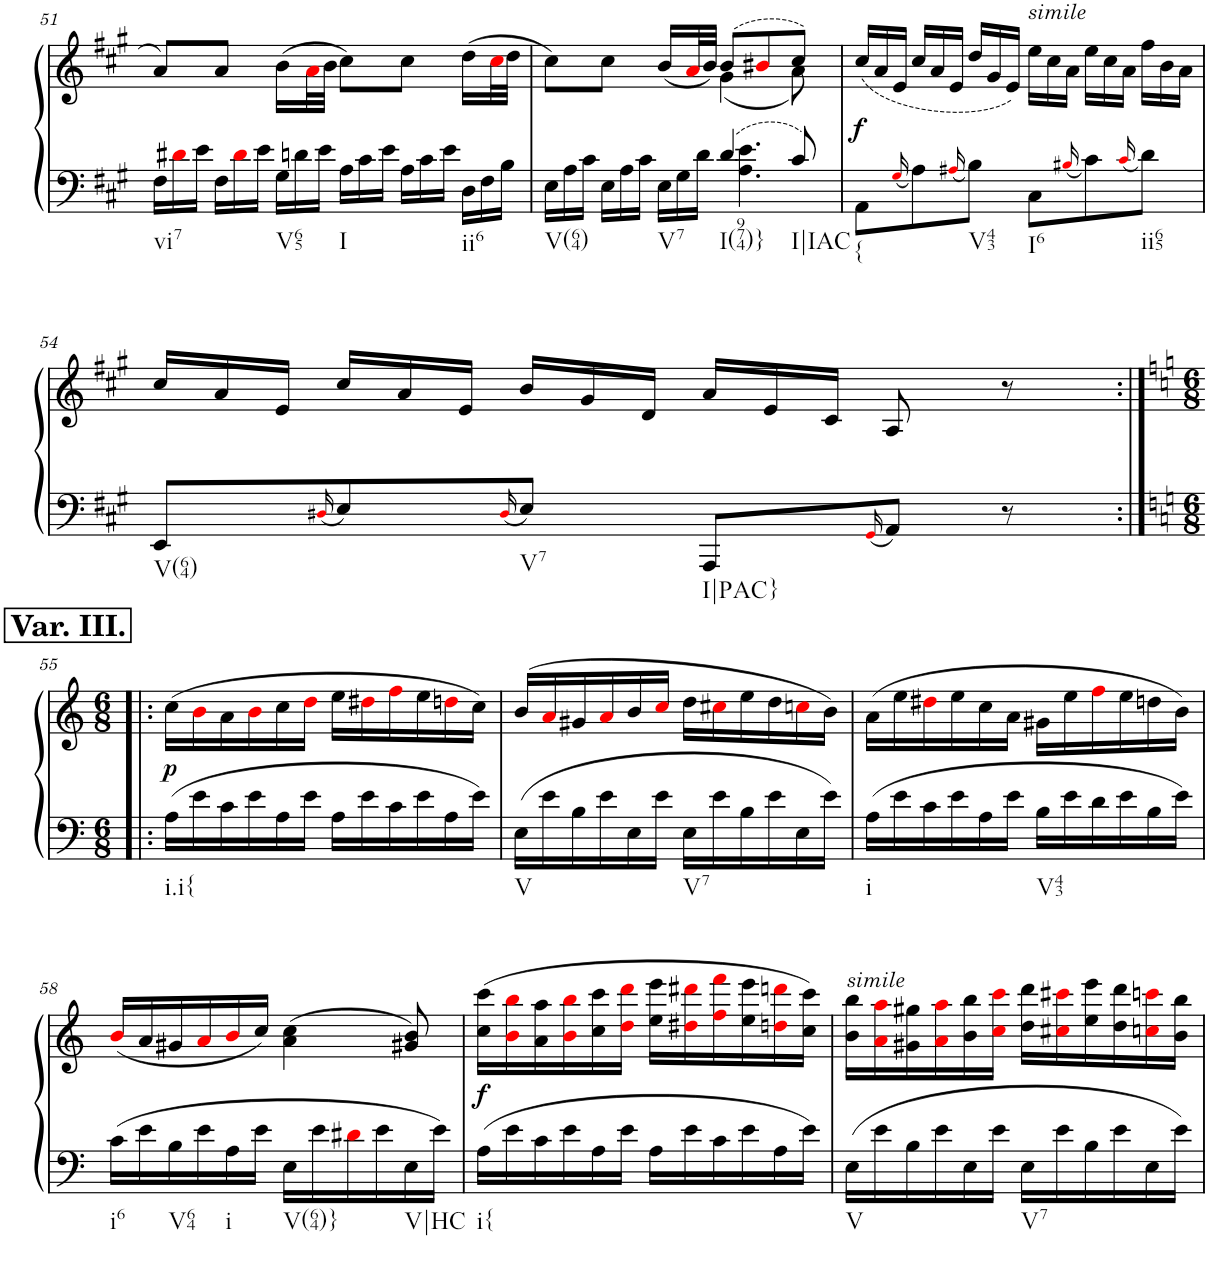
**kern	**kern	**dynam
*part1	*part1	*part1
*staff2	*staff1	*staff1/2
*I"Piano	*	*
*I'Pno.	*	*
!!LO:PB:g=z
*clefF4	*clefG2	*
*k[f#c#g#]	*k[f#c#g#]	*
*M6/8	*M6/8	*
*Xtuplet	*	*
=51	=51	=51
!LO:TX:b:t=vi7	!	!
24F#\LL	8a/L	.
24d#Xi\	.	.
24e\JJ	.	.
24F#\LL	8a/J	.
24d#i\	.	.
24e\JJ	.	.
!LO:TX:b:t=V65	!	!
24G#\LL	(16b\LL	.
24dn\	.	.
.	32ai\L	.
24e\JJ	.	.
.	32b\JJJ	.
!LO:TX:b:t=I	!	!
24A\LL	8cc#\L)	.
24c#\	.	.
24e\JJ	.	.
24A\LL	8cc#\J	.
24c#\	.	.
24e\JJ	.	.
!LO:TX:b:t=ii6	!	!
24D\LL	(16dd\LL	.
24F#\	.	.
.	32cc#i\L	.
24B\JJ	.	.
.	32dd\JJJ	.
=52	=52	=52
*^	*^	*
!LO:TX:b:t=V(64)	!	!	!	!
24E\LL	4.ryy	8cc#\L)	4.ryy	.
24A\	.	.	.	.
24c#\JJ	.	.	.	.
24E\LL	.	8cc#\J	.	.
24A\	.	.	.	.
24c#\JJ	.	.	.	.
!LO:TX:b:t=V7	!	!	!	!
24E\LL	.	(<16b/LL	.	.
24G#\	.	.	.	.
.	.	32ai/L	.	.
24d\JJ	.	.	.	.
.	.	32b/JJJ)	.	.
!LO:TX:b:t=I(974)}	!	!	!	!
4d/	4.A\ 4.e\	(8b/L	(4g#\	.
.	.	8b#Xi/	.	.
!LO:TX:b:t=I|IAC	!	!	!	!
8c#/	.	8cc#/J)	8a\)	.
*v	*v	*	*	*
*	*v	*v	*
=53	=53	=53
*	*Xtuplet	*
*	*^	*
!LO:TX:b:t={	!	!	!
!	!	!	!LO:DY:b
*	*v	*v	*
8AA\L	(24cc#/LL	f
.	24a/	.
.	24e/JJ	.
16qG#i/	.	.
8A\	24cc#/LL	.
.	24a/	.
.	24e/JJ	.
16qA#Xi/	.	.
!LO:TX:b:t=V43	!	!
8B\J	24dd/LL	.
.	24g#/	.
.	24e/JJ)	.
!	!LO:TX:a:i:t=simile	!
!LO:TX:b:t=I6	!	!
8C#\L	24ee\LL	.
.	24cc#\	.
.	24a\JJ	.
16qB#Xi/	.	.
8c#\	24ee\LL	.
.	24cc#\	.
.	24a\JJ	.
16qc#i/	.	.
!LO:TX:b:t=ii65	!	!
8d\J	24ff#\LL	.
.	24b\	.
.	24a\JJ	.
!!LO:LB:g=z
=54	=54	=54
!LO:TX:b:t=V(64)	!	!
8EE/L	24cc#/LL	.
.	24a/	.
.	24e/JJ	.
16qD#Xi/	.	.
8E/	24cc#/LL	.
.	24a/	.
.	24e/JJ	.
16qD#i/	.	.
!LO:TX:b:t=V7	!	!
8E/J	24b/LL	.
.	24g#/	.
.	24d/JJ	.
!LO:TX:b:t=I|PAC}	!	!
8AAA/L	24a/LL	.
.	24e/	.
.	24c#/JJ	.
16qGG#i/	.	.
8AA/J	8A/	.
8r	8r	.
!!LO:LB:g=z
!!LO:REH:place=s1:a:B:cj:fs=14:t=Var. III.
=55:|!|:	=55:|!|:	=55:|!|:
*k[]	*k[]	*
*M6/8	*M6/8	*
!LO:TX:b:t=i.i{	!	!
!	!	!LO:DY:b
16A\LL	(16cc\LL	p
16e\	16bi\	.
16c\	16a\	.
16e\	16bi\	.
16A\	16cc\	.
16e\JJ	16ddi\JJ	.
16A\LL	16ee\LL	.
16e\	16dd#Xi\	.
16c\	16ffi\	.
16e\	16ee\	.
16A\	16ddni\	.
16e\JJ	16cc\JJ)	.
=56	=56	=56
!LO:TX:b:t=V	!	!
16E\LL	(16b/LL	.
16e\	16ai/	.
16B\	16g#X/	.
16e\	16ai/	.
16E\	16b/	.
16e\JJ	16cci/JJ	.
!LO:TX:b:t=V7	!	!
16E\LL	16dd\LL	.
16e\	16cc#Xi\	.
16B\	16ee\	.
16e\	16dd\	.
16E\	16ccni\	.
16e\JJ	16b\JJ)	.
=57	=57	=57
!LO:TX:b:t=i	!	!
16A\LL	(16a\LL	.
16e\	16ee\	.
16c\	16dd#Xi\	.
16e\	16ee\	.
16A\	16cc\	.
16e\JJ	16a\JJ	.
!LO:TX:b:t=V43	!	!
16B\LL	16g#X\LL	.
16e\	16ee\	.
16d\	16ffi\	.
16e\	16ee\	.
16B\	16ddn\	.
16e\JJ	16b\JJ)	.
!!LO:LB:g=z
=58	=58	=58
!LO:TX:b:t=i6	!	!
16c\LL	(<16bi/LL	.
16e\	16a/	.
!LO:TX:b:t=V64	!	!
16B\	16g#X/	.
16e\	16ai/	.
!LO:TX:b:t=i	!	!
16A\	16bi/	.
16e\JJ	16cc/JJ)	.
!LO:TX:b:t=V(64)}	!	!
16E\LL	(4a\ 4cc\	.
16e\	.	.
16d#Xi\	.	.
16e\	.	.
!LO:TX:b:t=V|HC	!	!
16E\	8g#X/ 8b/)	.
16e\JJ	.	.
=59	=59	=59
!LO:TX:b:t=i{	!	!
!	!	!LO:DY:b
16A\LL	(16cc\ 16ccc\LL	f
16e\	16bi\ 16bbi\	.
16c\	16a\ 16aa\	.
16e\	16bi\ 16bbi\	.
16A\	16cc\ 16ccc\	.
16e\JJ	16ddi\ 16dddi\JJ	.
16A\LL	16ee\ 16eee\LL	.
16e\	16dd#Xi\ 16ddd#Xi\	.
16c\	16ffi\ 16fffi\	.
16e\	16ee\ 16eee\	.
16A\	16ddni\ 16dddni\	.
16e\JJ	16cc\ 16ccc\JJ)	.
=60	=60	=60
!	!LO:TX:a:i:t=simile	!
!LO:TX:b:t=V	!	!
16E\LL	16b\ 16bb\LL	.
16e\	16ai\ 16aai\	.
16B\	16g#X\ 16gg#X\	.
16e\	16ai\ 16aai\	.
16E\	16b\ 16bb\	.
16e\JJ	16cci\ 16ccci\JJ	.
!LO:TX:b:t=V7	!	!
16E\LL	16dd\ 16ddd\LL	.
16e\	16cc#Xi\ 16ccc#Xi\	.
16B\	16ee\ 16eee\	.
16e\	16dd\ 16ddd\	.
16E\	16ccni\ 16cccni\	.
16e\JJ	16b\ 16bb\JJ	.
=	=	=
*-	*-	*-
